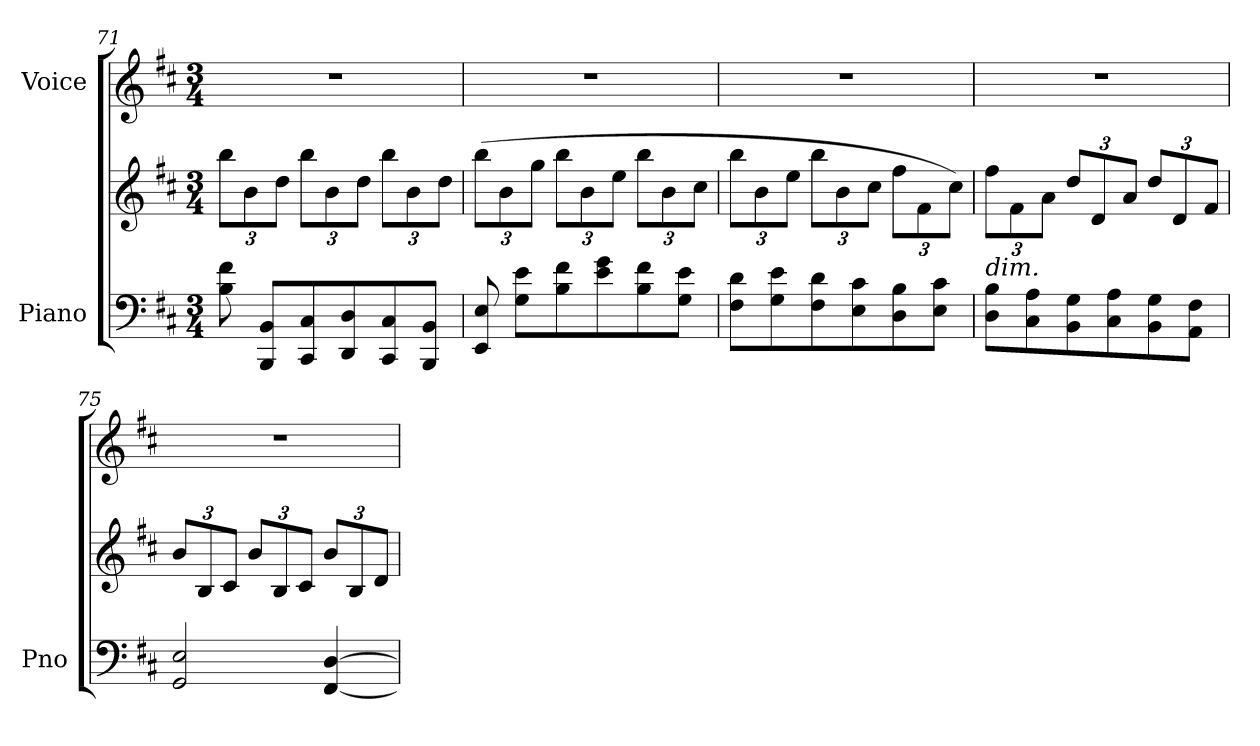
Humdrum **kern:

**kern	**kern	**kern
*part2	*part2	*part1
*staff3	*staff2	*staff1
*I"Piano	*	*I"Voice
*I'Pno	*	*
*clefF4	*clefG2	*clefG2
*k[f#c#]	*k[f#c#]	*k[f#c#]
*M3/4	*M3/4	*M3/4
*	*Xbrackettup	*
=71	=71	=71
8B\ 8f#\	12bb\L	2.r
.	12b\	.
8BBB/ 8BB/L	.	.
.	12dd\J	.
8CC#/ 8C#/	12bb\L	.
.	12b\	.
8DD/ 8D/	.	.
.	12dd\J	.
8CC#/ 8C#/	12bb\L	.
.	12b\	.
8BBB/ 8BB/J	.	.
.	12dd\J	.
=72	=72	=72
8EE/ 8E/	(12bb\L	2.r
.	12b\	.
8G\ 8e\L	.	.
.	12gg\J	.
8B\ 8f#\	12bb\L	.
.	12b\	.
8e\ 8g\	.	.
.	12ee\J	.
8B\ 8f#\	12bb\L	.
.	12b\	.
8G\ 8e\J	.	.
.	12cc#\J	.
!!LO:LB:g=z
=73	=73	=73
8F#\ 8d\L	12bb\L	2.r
.	12b\	.
8G\ 8e\	.	.
.	12ee\J	.
8F#\ 8d\	12bb\L	.
.	12b\	.
8E\ 8c#\	.	.
.	12cc#\J	.
8D\ 8B\	12ff#\L	.
.	12f#\	.
8E\ 8c#\J	.	.
.	12cc#\J)	.
=74	=74	=74
!	!LO:TX:b:i:t=dim.	!
8D\ 8B\L	12ff#\L	2.r
.	12f#\	.
8C#\ 8A\	.	.
.	12a\J	.
8BB\ 8G\	12dd/L	.
.	12d/	.
8C#\ 8A\	.	.
.	12a/J	.
8BB\ 8G\	12dd/L	.
.	12d/	.
8AA\ 8F#\J	.	.
.	12f#/J	.
!!LO:LB:g=z
=75	=75	=75
2GG/ 2E/	12b/L	2.r
.	12B/	.
.	12c#/J	.
.	12b/L	.
.	12B/	.
.	12c#/J	.
[4FF#/ [4D/	12b/L	.
.	12B/	.
.	12d/J	.
=	=	=
*-	*-	*-
